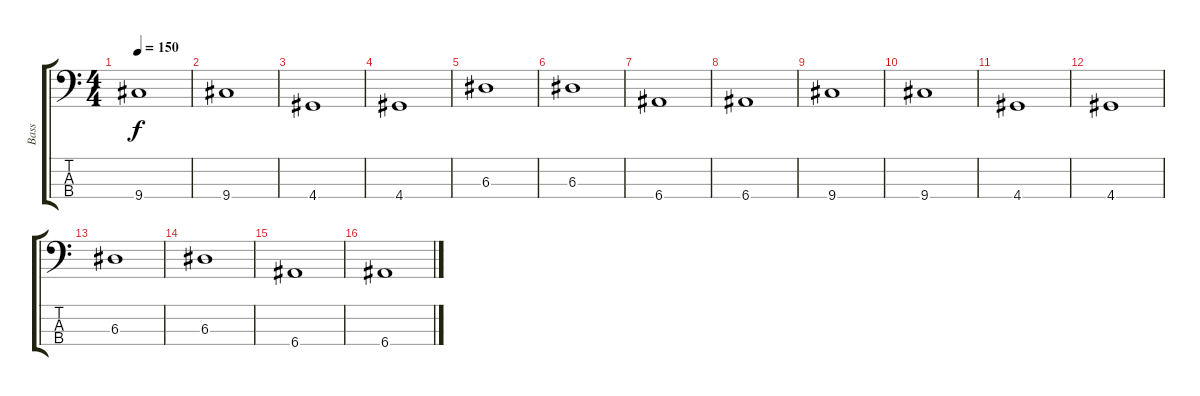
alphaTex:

\track ("Bass" "Bass") {instrument fretlessbass}
\staff {score tabs}
\tuning (G2 D2 A1 E1) {hide}
\ts (4 4)
\tempo 150
\clef f4
\ks c
9.4.1{dy f} |
9.4.1 |
4.4.1 |
4.4.1 |
6.3.1 |
6.3.1 |
6.4.1 |
6.4.1 |
9.4.1 |
9.4.1 |
4.4.1 |
4.4.1 |
6.3.1 |
6.3.1 |
6.4.1 |
6.4.1
